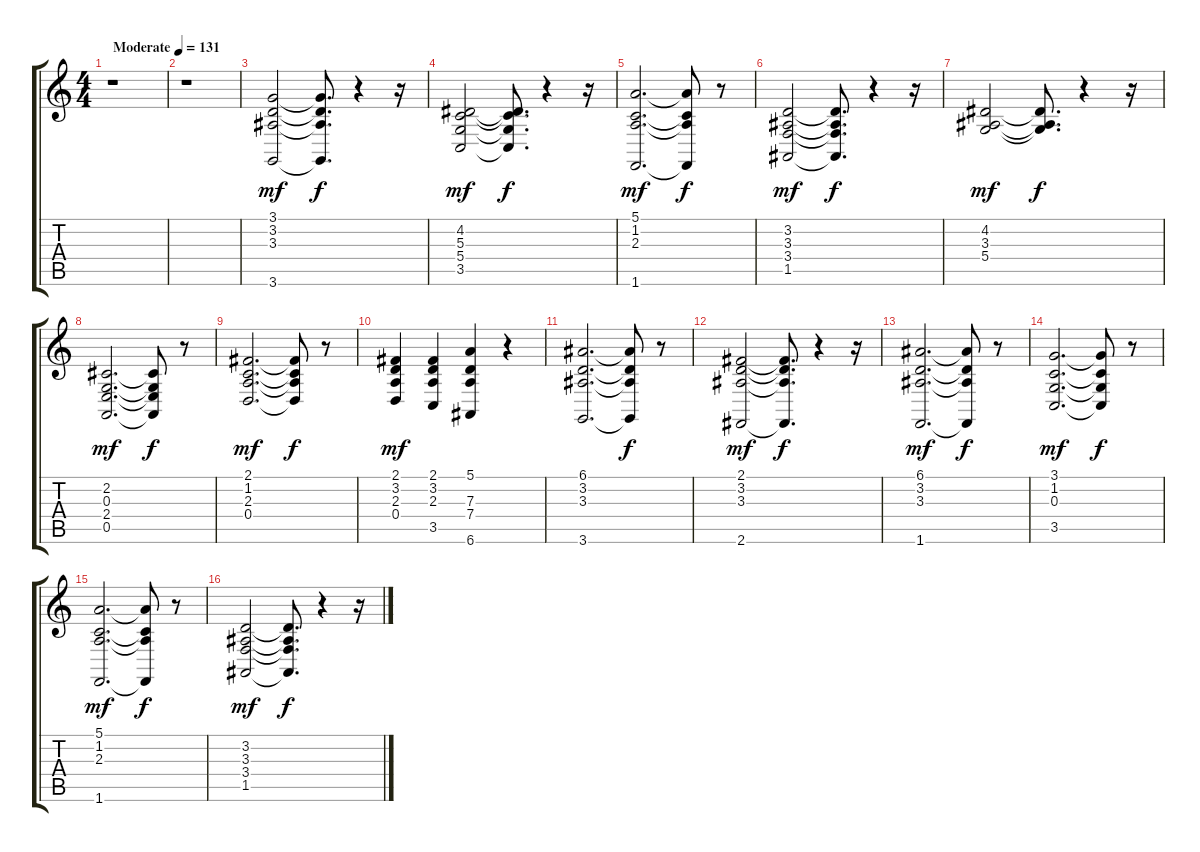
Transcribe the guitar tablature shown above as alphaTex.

\track "" {instrument electricpiano1}
\staff {score tabs}
\tuning (E4 B3 G3 D3 A2 E2) {hide}
\ts (4 4)
\tempo (131 "Moderate")
\clef g2
\ks c
r.1{dy mf instrument electricpiano1} |
r.1 |
(3.1 3.2 3.3 3.6).2 (3.1{t} 3.2{t} 3.3{t} 3.6{t}).8{d dy f} r.4 r.16 |
(4.2 5.3 5.4 3.5).2{dy mf} (4.2{t} 5.3{t} 5.4{t} 3.5{t}).8{d dy f} r.4 r.16 |
(5.1 1.2 2.3 1.6).2{d dy mf} (5.1{t} 1.2{t} 2.3{t} 1.6{t}).8{dy f} r.8 |
(3.2 3.3 3.4 1.5).2{dy mf} (3.2{t} 3.3{t} 3.4{t} 1.5{t}).8{d dy f} r.4 r.16 |
(4.2 3.3 5.4).2{dy mf} (4.2{t} 3.3{t} 5.4{t}).8{d dy f} r.4 r.16 |
(2.2 0.3 2.4 0.5).2{d dy mf} (2.2{t} 0.3{t} 2.4{t} 0.5{t}).8{dy f} r.8 |
(2.1 1.2 2.3 0.4).2{d dy mf} (2.1{t} 1.2{t} 2.3{t} 0.4{t}).8{dy f} r.8 |
(2.1 3.2 2.3 0.4).4{dy mf} (2.1 3.2 2.3 3.5).4 (5.1 7.3 7.4 6.6).4 r.4 |
(6.1 3.2 3.3 3.6).2{d} (6.1{t} 3.2{t} 3.3{t} 3.6{t}).8{dy f} r.8 |
(2.1 3.2 3.3 2.6).2{dy mf} (2.1{t} 3.2{t} 3.3{t} 2.6{t}).8{d dy f} r.4 r.16 |
(6.1 3.2 3.3 1.6).2{d dy mf} (6.1{t} 3.2{t} 3.3{t} 1.6{t}).8{dy f} r.8 |
(3.1 1.2 0.3 3.5).2{d dy mf} (3.1{t} 1.2{t} 0.3{t} 3.5{t}).8{dy f} r.8 |
(5.1 1.2 2.3 1.6).2{d dy mf} (5.1{t} 1.2{t} 2.3{t} 1.6{t}).8{dy f} r.8 |
(3.2 3.3 3.4 1.5).2{dy mf} (3.2{t} 3.3{t} 3.4{t} 1.5{t}).8{d dy f} r.4 r.16
